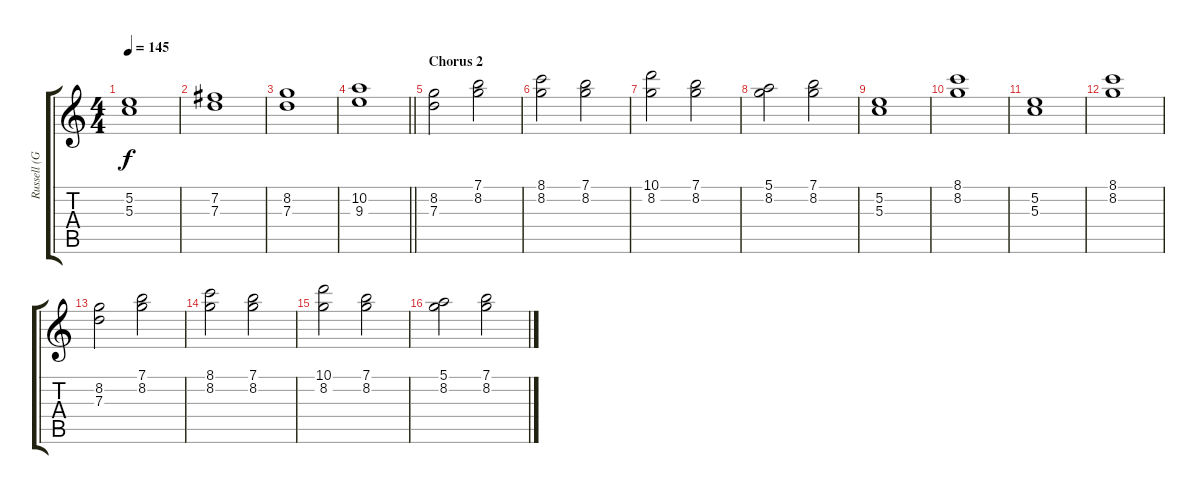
\track ("Russell (Guitar 1)" "Russell (G") {instrument electricguitarjazz}
\staff {score tabs}
\tuning (E4 B3 G3 D3 A2 E2) {hide}
\ts (4 4)
\tempo 145
\clef g2
\ks c
(5.2 5.3).1{dy f} |
(7.2 7.3).1 |
(8.2 7.3).1 |
\barLineRight lightlight
(10.2 9.3).1 |
\section ("" "Chorus 2")
(8.2 7.3).2 (7.1 8.2).2 |
(8.1 8.2).2 (7.1 8.2).2 |
(10.1 8.2).2 (7.1 8.2).2 |
(5.1 8.2).2 (7.1 8.2).2 |
(5.2 5.3).1 |
(8.1 8.2).1 |
(5.2 5.3).1 |
(8.1 8.2).1 |
(8.2 7.3).2 (7.1 8.2).2 |
(8.1 8.2).2 (7.1 8.2).2 |
(10.1 8.2).2 (7.1 8.2).2 |
(5.1 8.2).2 (7.1 8.2).2
